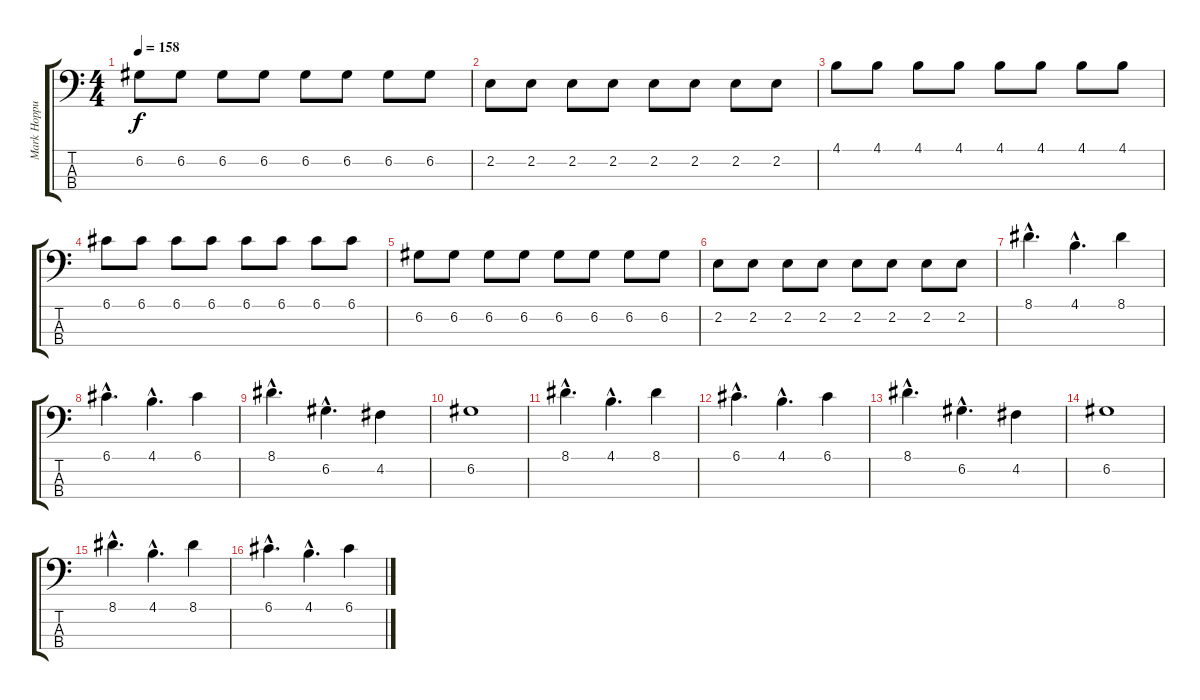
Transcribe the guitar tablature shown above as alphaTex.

\track ("Mark Hoppus - Bass" "Mark Hoppu") {instrument electricbasspick}
\staff {score tabs}
\tuning (G2 D2 A1 E1) {hide}
\ts (4 4)
\tempo 158
\clef f4
\ks c
6.2.8{dy f} 6.2.8 6.2.8 6.2.8 6.2.8 6.2.8 6.2.8 6.2.8 |
2.2.8 2.2.8 2.2.8 2.2.8 2.2.8 2.2.8 2.2.8 2.2.8 |
4.1.8 4.1.8 4.1.8 4.1.8 4.1.8 4.1.8 4.1.8 4.1.8 |
6.1.8 6.1.8 6.1.8 6.1.8 6.1.8 6.1.8 6.1.8 6.1.8 |
6.2.8 6.2.8 6.2.8 6.2.8 6.2.8 6.2.8 6.2.8 6.2.8 |
2.2.8 2.2.8 2.2.8 2.2.8 2.2.8 2.2.8 2.2.8 2.2.8 |
8.1{hac}.4{d volume 10 instrument fretlessbass} 4.1{hac}.4{d} 8.1.4 |
6.1{hac}.4{d} 4.1{hac}.4{d} 6.1.4 |
8.1{hac}.4{d} 6.2{hac}.4{d} 4.2.4 |
6.2.1 |
8.1{hac}.4{d} 4.1{hac}.4{d} 8.1.4 |
6.1{hac}.4{d} 4.1{hac}.4{d} 6.1.4 |
8.1{hac}.4{d} 6.2{hac}.4{d} 4.2.4 |
6.2.1 |
8.1{hac}.4{d} 4.1{hac}.4{d} 8.1.4 |
6.1{hac}.4{d} 4.1{hac}.4{d} 6.1.4
